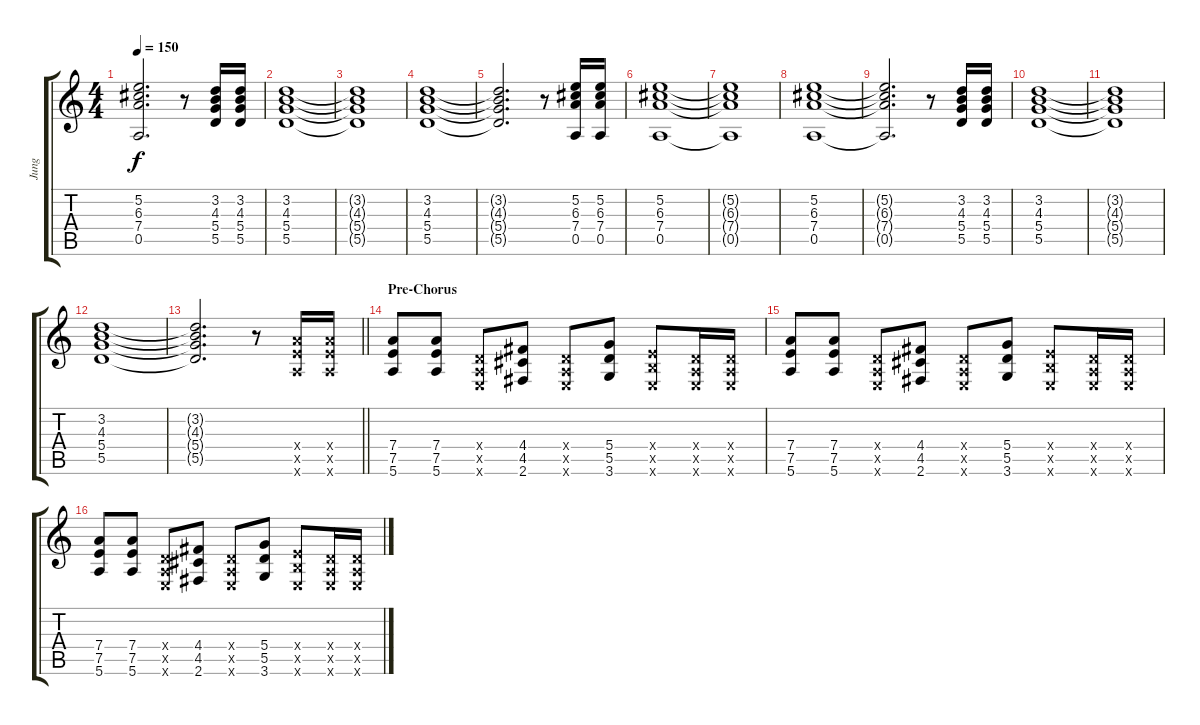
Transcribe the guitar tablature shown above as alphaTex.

\track ("Jung" "Jung") {instrument overdrivenguitar}
\staff {score tabs}
\tuning (E4 B3 G3 D3 A2 E2) {hide}
\ts (4 4)
\tempo 150
\clef g2
\ks c
(5.2{t} 6.3{t} 7.4{t} 0.5{t}).2{d dy f} r.8 (3.2 4.3 5.4 5.5).16 (3.2 4.3 5.4 5.5).16 |
(3.2 4.3 5.4 5.5).1 |
(3.2{t} 4.3{t} 5.4{t} 5.5{t}).1 |
(3.2 4.3 5.4 5.5).1 |
(3.2{t} 4.3{t} 5.4{t} 5.5{t}).2{d} r.8 (5.2 6.3 7.4 0.5).16 (5.2 6.3 7.4 0.5).16 |
(5.2 6.3 7.4 0.5).1 |
(5.2{t} 6.3{t} 7.4{t} 0.5{t}).1 |
(5.2 6.3 7.4 0.5).1 |
(5.2{t} 6.3{t} 7.4{t} 0.5{t}).2{d} r.8 (3.2 4.3 5.4 5.5).16 (3.2 4.3 5.4 5.5).16 |
(3.2 4.3 5.4 5.5).1 |
(3.2{t} 4.3{t} 5.4{t} 5.5{t}).1 |
(3.2 4.3 5.4 5.5).1 |
\barLineRight lightlight
(3.2{t} 4.3{t} 5.4{t} 5.5{t}).2{d} r.8 (7.4{x} 7.5{x} 5.6{x}).16 (7.4{x} 7.5{x} 5.6{x}).16 |
\section ("" "Pre-Chorus")
(7.4 7.5 5.6).8 (7.4 7.5 5.6).8 (0.4{x} 0.5{x} 0.6{x}).8 (4.4 4.5 2.6).8 (0.4{x} 0.5{x} 0.6{x}).8 (5.4 5.5 3.6).8 (2.4{x} 2.5{x} 0.6{x}).8 (0.4{x} 0.5{x} 0.6{x}).16 (0.4{x} 0.5{x} 0.6{x}).16 |
(7.4 7.5 5.6).8 (7.4 7.5 5.6).8 (0.4{x} 0.5{x} 0.6{x}).8 (4.4 4.5 2.6).8 (0.4{x} 0.5{x} 0.6{x}).8 (5.4 5.5 3.6).8 (2.4{x} 2.5{x} 0.6{x}).8 (0.4{x} 0.5{x} 0.6{x}).16 (0.4{x} 0.5{x} 0.6{x}).16 |
(7.4 7.5 5.6).8 (7.4 7.5 5.6).8 (0.4{x} 0.5{x} 0.6{x}).8 (4.4 4.5 2.6).8 (0.4{x} 0.5{x} 0.6{x}).8 (5.4 5.5 3.6).8 (2.4{x} 2.5{x} 0.6{x}).8 (0.4{x} 0.5{x} 0.6{x}).16 (0.4{x} 0.5{x} 0.6{x}).16
